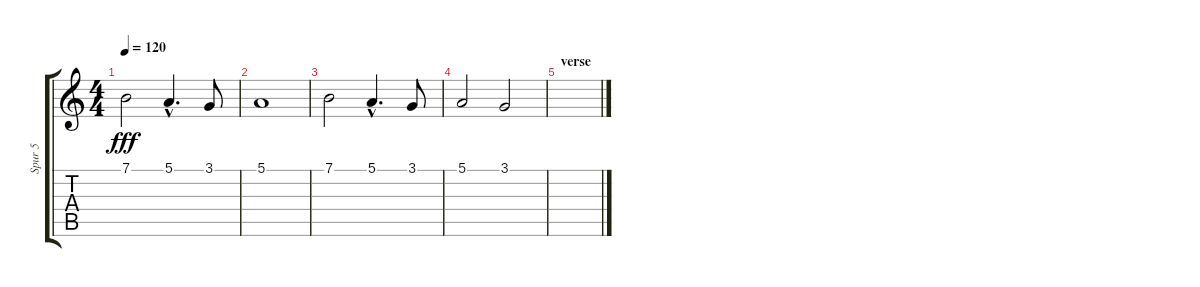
\track ("Spur 5" "Spur 5") {instrument drawbarorgan}
\staff {score tabs}
\tuning (E4 B3 G3 D3 A2 E2) {hide}
\ts (4 4)
\tempo 120
\clef g2
\ks c
7.1.2{dy fff} 5.1{hac}.4{d} 3.1.8 |
5.1.1 |
7.1.2 5.1{hac}.4{d} 3.1.8 |
5.1.2 3.1.2 |
\section ("" "verse")
